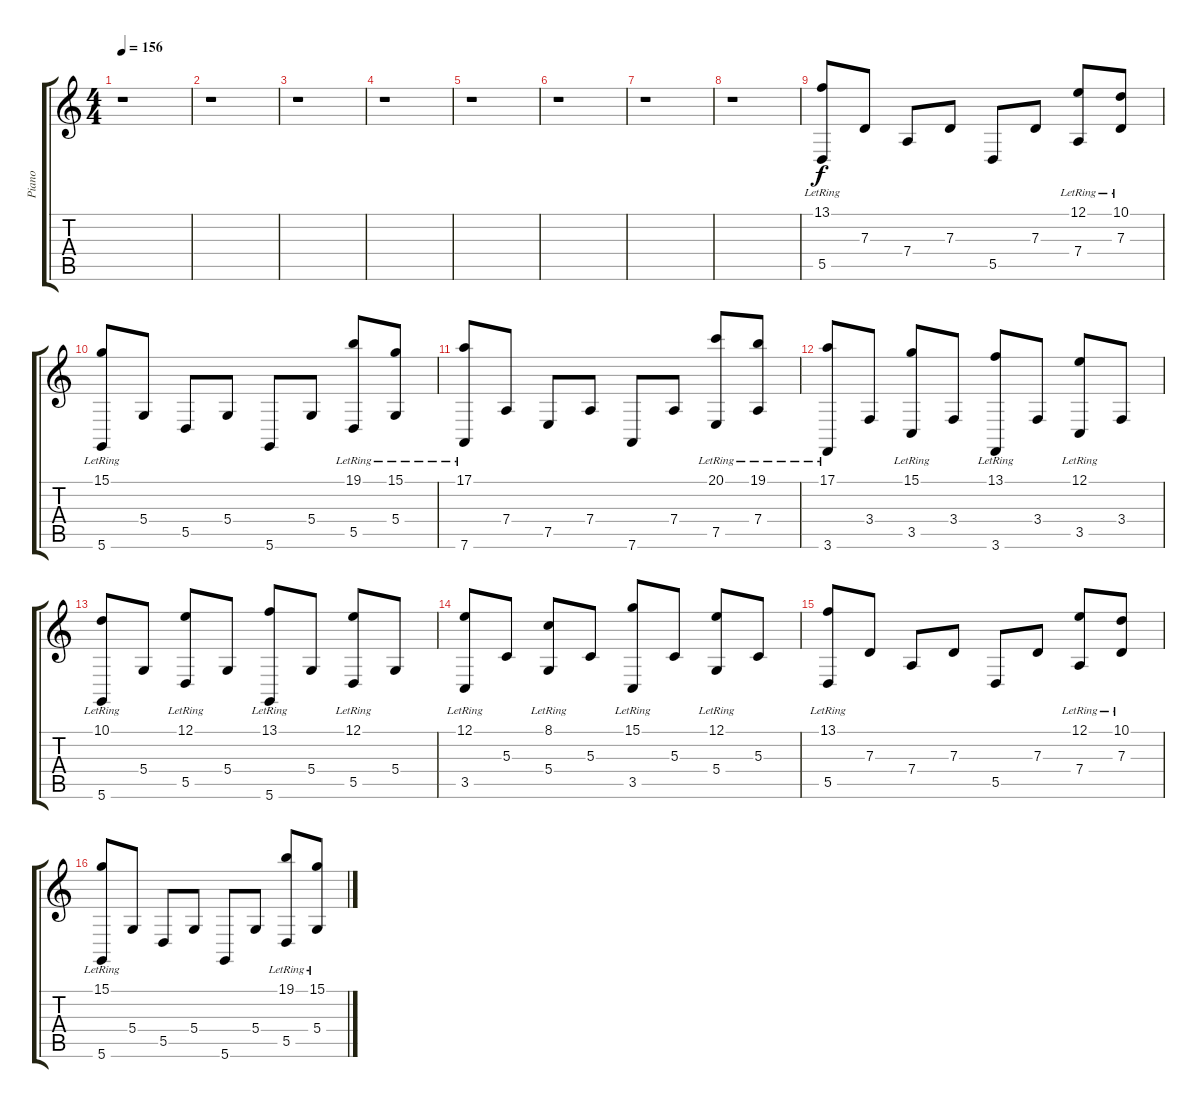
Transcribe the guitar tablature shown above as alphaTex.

\track ("Piano" "Piano") {instrument acousticgrandpiano}
\staff {score tabs}
\tuning (E4 B3 G3 D3 A2 D2) {hide}
\ts (4 4)
\tempo 156
\clef g2
\ks c
r.1{dy f} |
\section ("" "")
r.1 |
r.1 |
r.1 |
r.1 |
r.1 |
r.1 |
r.1 |
\section ("" "")
(13.1{lr} 5.5).8 7.3.8 7.4.8 7.3.8 5.5.8 7.3.8 (12.1{lr} 7.4).8 (10.1{lr} 7.3).8 |
(15.1{lr} 5.6).8 5.4.8 5.5.8 5.4.8 5.6.8 5.4.8 (19.1{lr} 5.5).8 (15.1{lr} 5.4).8 |
(17.1{lr} 7.6).8 7.4.8 7.5.8 7.4.8 7.6.8 7.4.8 (20.1{lr} 7.5).8 (19.1{lr} 7.4).8 |
(17.1{lr} 3.6).8 3.4.8 (15.1{lr} 3.5).8 3.4.8 (13.1{lr} 3.6).8 3.4.8 (12.1{lr} 3.5).8 3.4.8 |
(10.1{lr} 5.6).8 5.4.8 (12.1{lr} 5.5).8 5.4.8 (13.1{lr} 5.6).8 5.4.8 (12.1{lr} 5.5).8 5.4.8 |
(12.1{lr} 3.5).8 5.3.8 (8.1{lr} 5.4).8 5.3.8 (15.1{lr} 3.5).8 5.3.8 (12.1{lr} 5.4).8 5.3.8 |
(13.1{lr} 5.5).8 7.3.8 7.4.8 7.3.8 5.5.8 7.3.8 (12.1{lr} 7.4).8 (10.1{lr} 7.3).8 |
(15.1{lr} 5.6).8 5.4.8 5.5.8 5.4.8 5.6.8 5.4.8 (19.1{lr} 5.5).8 (15.1{lr} 5.4).8
